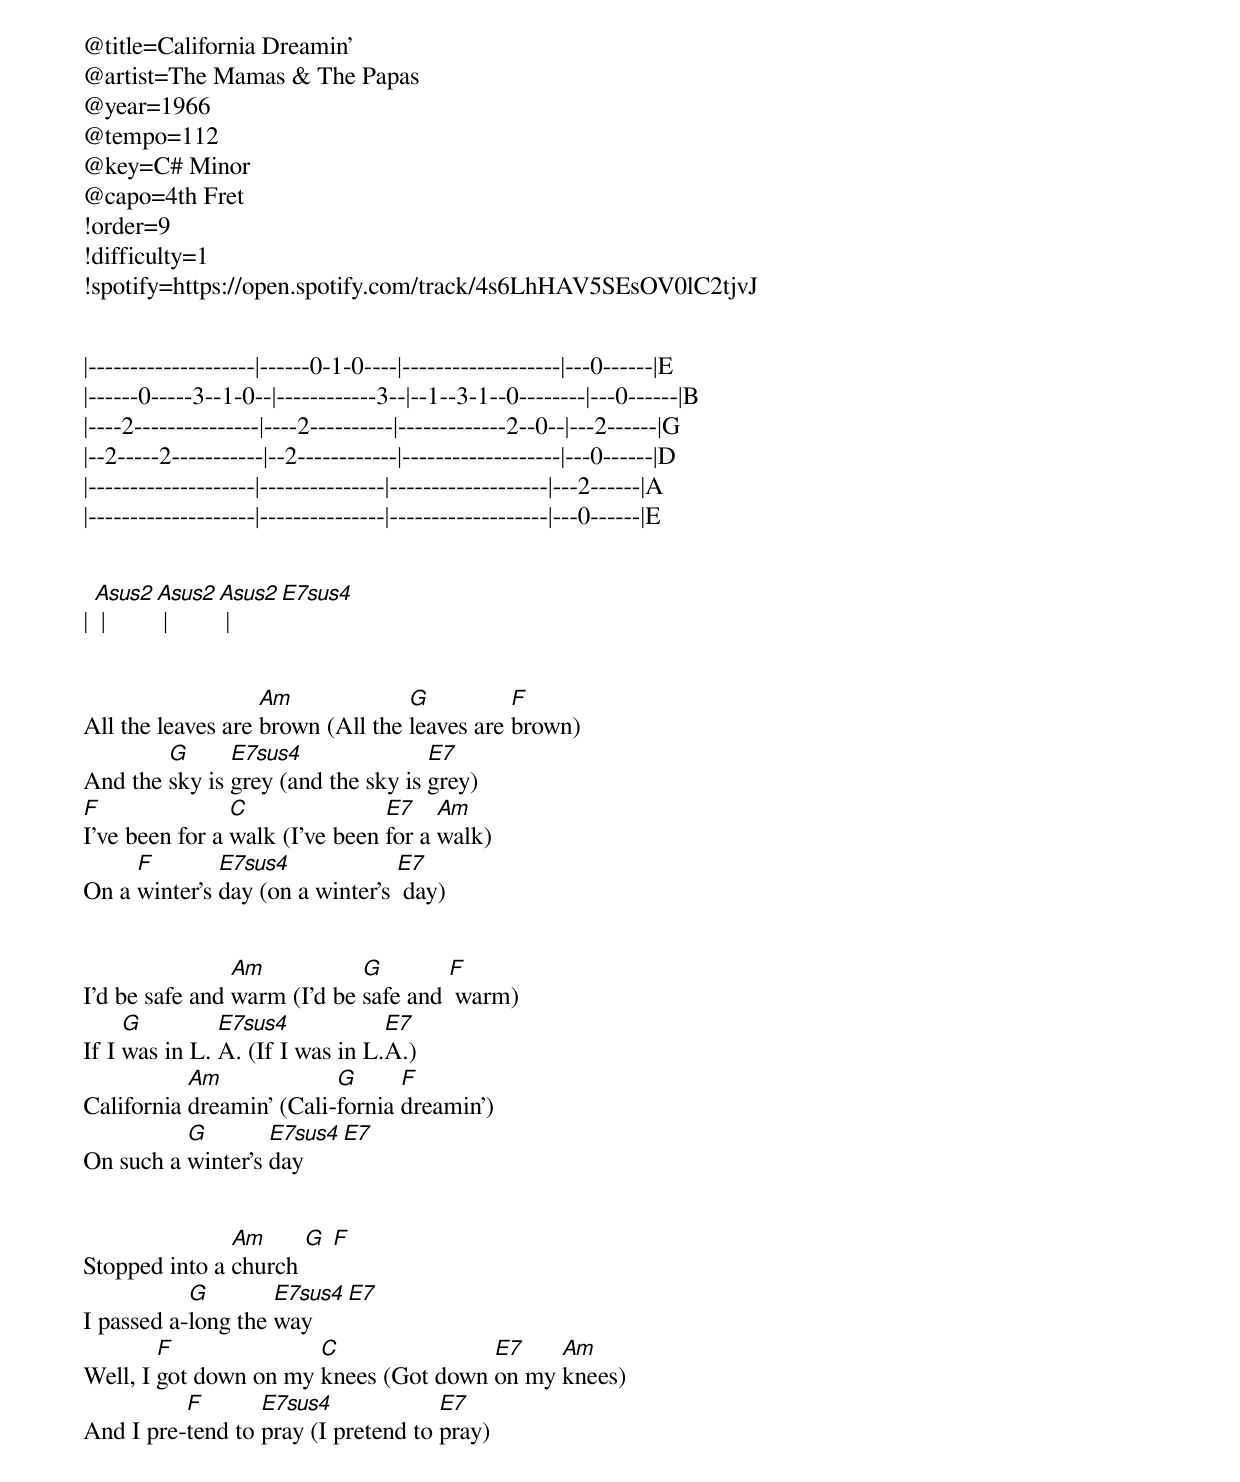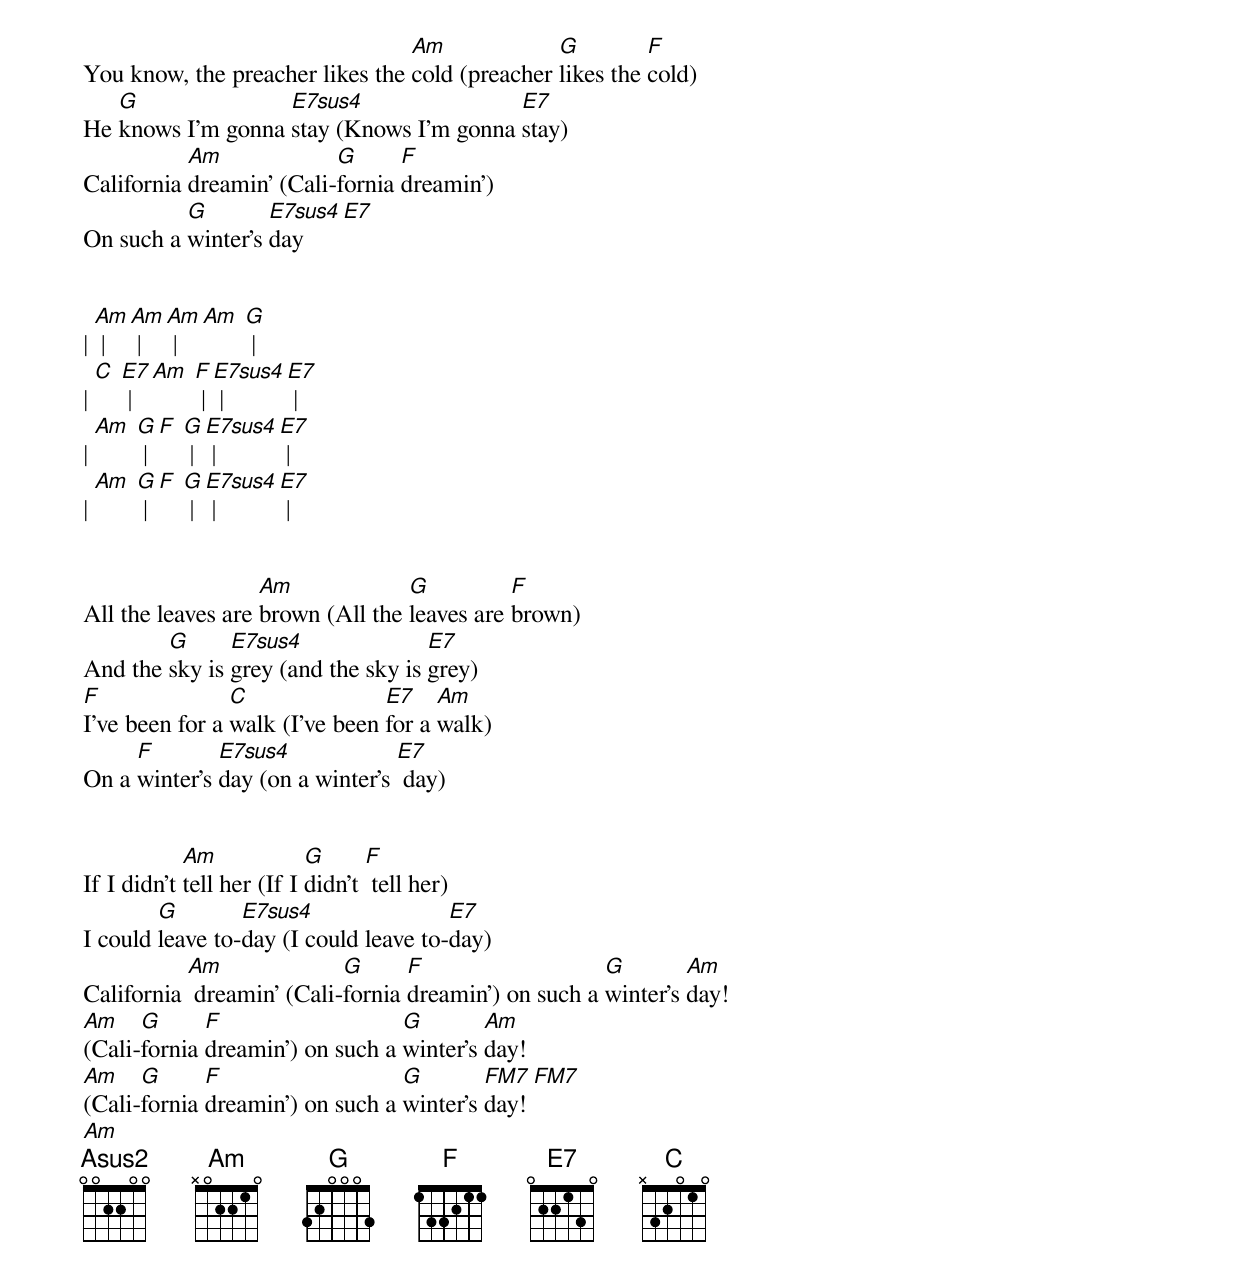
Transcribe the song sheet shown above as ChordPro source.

@title=California Dreamin'
@artist=The Mamas & The Papas
@year=1966
@tempo=112
@key=C# Minor
@capo=4th Fret
!order=9
!difficulty=1
!spotify=https://open.spotify.com/track/4s6LhHAV5SEsOV0lC2tjvJ


|--------------------|------0-1-0----|-------------------|---0------|E
|------0-----3--1-0--|------------3--|--1--3-1--0--------|---0------|B
|----2---------------|----2----------|-------------2--0--|---2------|G
|--2-----2-----------|--2------------|-------------------|---0------|D
|--------------------|---------------|-------------------|---2------|A
|--------------------|---------------|-------------------|---0------|E


| [Asus2] | [Asus2] | [Asus2] | [E7sus4]


All the leaves are [Am]brown (All the [G]leaves are [F]brown)
And the [G]sky is [E7sus4]grey (and the sky is [E7]grey)
[F]I've been for a [C]walk (I've been [E7]for a [Am]walk)
On a [F]winter's [E7sus4]day (on a winter's [E7] day)


I'd be safe and [Am]warm (I'd be [G]safe and [F] warm)
If I [G]was in L. [E7sus4]A. (If I was in L.[E7]A.)
California [Am]dreamin' (Cali-[G]fornia [F]dreamin')
On such a [G]winter's [E7sus4]day [E7]


Stopped into a [Am]church [G] [F]
I passed a-[G]long the [E7sus4]way [E7]
Well, I [F]got down on my [C]knees (Got down [E7]on my [Am]knees)
And I pre-[F]tend to [E7sus4]pray (I pretend to [E7]pray)


You know, the preacher likes the [Am]cold (preacher [G]likes the [F]cold)
He [G]knows I'm gonna [E7sus4]stay (Knows I'm gonna [E7]stay)
California [Am]dreamin' (Cali-[G]fornia [F]dreamin')
On such a [G]winter's [E7sus4]day [E7]


| [Am] | [Am] | [Am] | [Am] [G] |
| [C] [E7] | [Am] [F] | [E7sus4] | [E7] |
| [Am] [G] | [F] [G] | [E7sus4] | [E7] |
| [Am] [G] | [F] [G] | [E7sus4] | [E7] |


All the leaves are [Am]brown (All the [G]leaves are [F]brown)
And the [G]sky is [E7sus4]grey (and the sky is [E7]grey)
[F]I've been for a [C]walk (I've been [E7]for a [Am]walk)
On a [F]winter's [E7sus4]day (on a winter's [E7] day)


If I didn’t [Am]tell her (If I [G]didn't [F] tell her)
I could [G]leave to-[E7sus4]day (I could leave to-[E7]day)
California [Am] dreamin' (Cali-[G]fornia [F]dreamin’) on such a [G]winter's [Am]day!
[Am](Cali-[G]fornia [F]dreamin’) on such a [G]winter's [Am]day!
[Am](Cali-[G]fornia [F]dreamin’) on such a [G]winter's [FM7]day! [FM7]
[Am]
